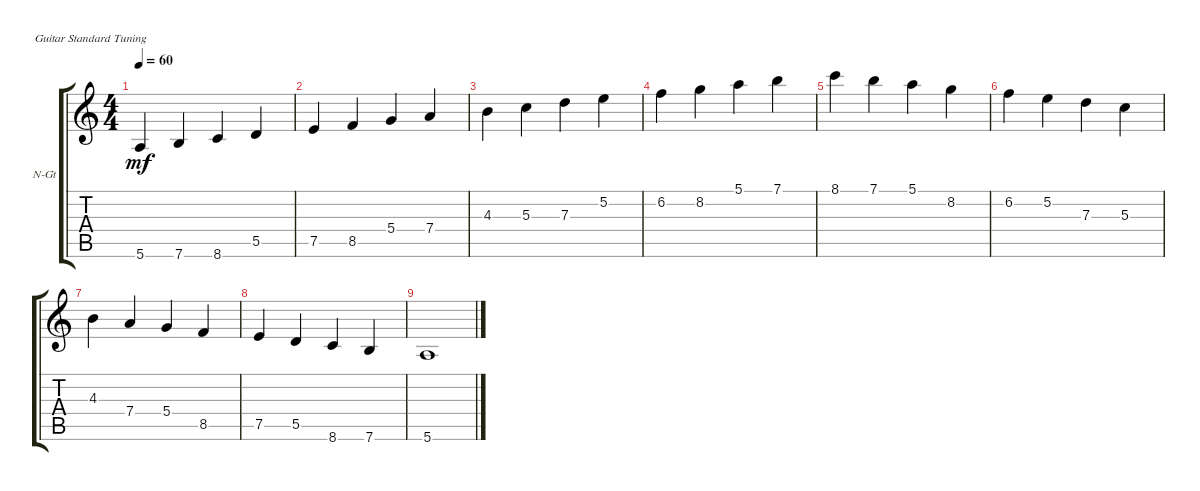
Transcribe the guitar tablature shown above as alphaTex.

\defaultSystemsLayout 4
\bracketExtendMode groupsimilarinstruments
\firstSystemTrackNameOrientation horizontal
\otherSystemsTrackNameOrientation horizontal
\track ("Nylon Guitar" "N-Gt") {instrument acousticguitarnylon}
\staff {score tabs}
\tuning (E4 B3 G3 D3 A2 E2)
\ts (4 4)
\tempo 60
\clef g2
\ks c
5.6.4{dy mf instrument acousticguitarnylon} 7.6.4 8.6.4 5.5.4 |
7.5.4 8.5.4 5.4.4 7.4.4 |
4.3.4 5.3.4 7.3.4 5.2.4 |
6.2.4 8.2.4 5.1.4 7.1.4 |
8.1.4 7.1.4 5.1.4 8.2.4 |
6.2.4 5.2.4 7.3.4 5.3.4 |
4.3.4 7.4.4 5.4.4 8.5.4 |
7.5.4 5.5.4 8.6.4 7.6.4 |
5.6.1
